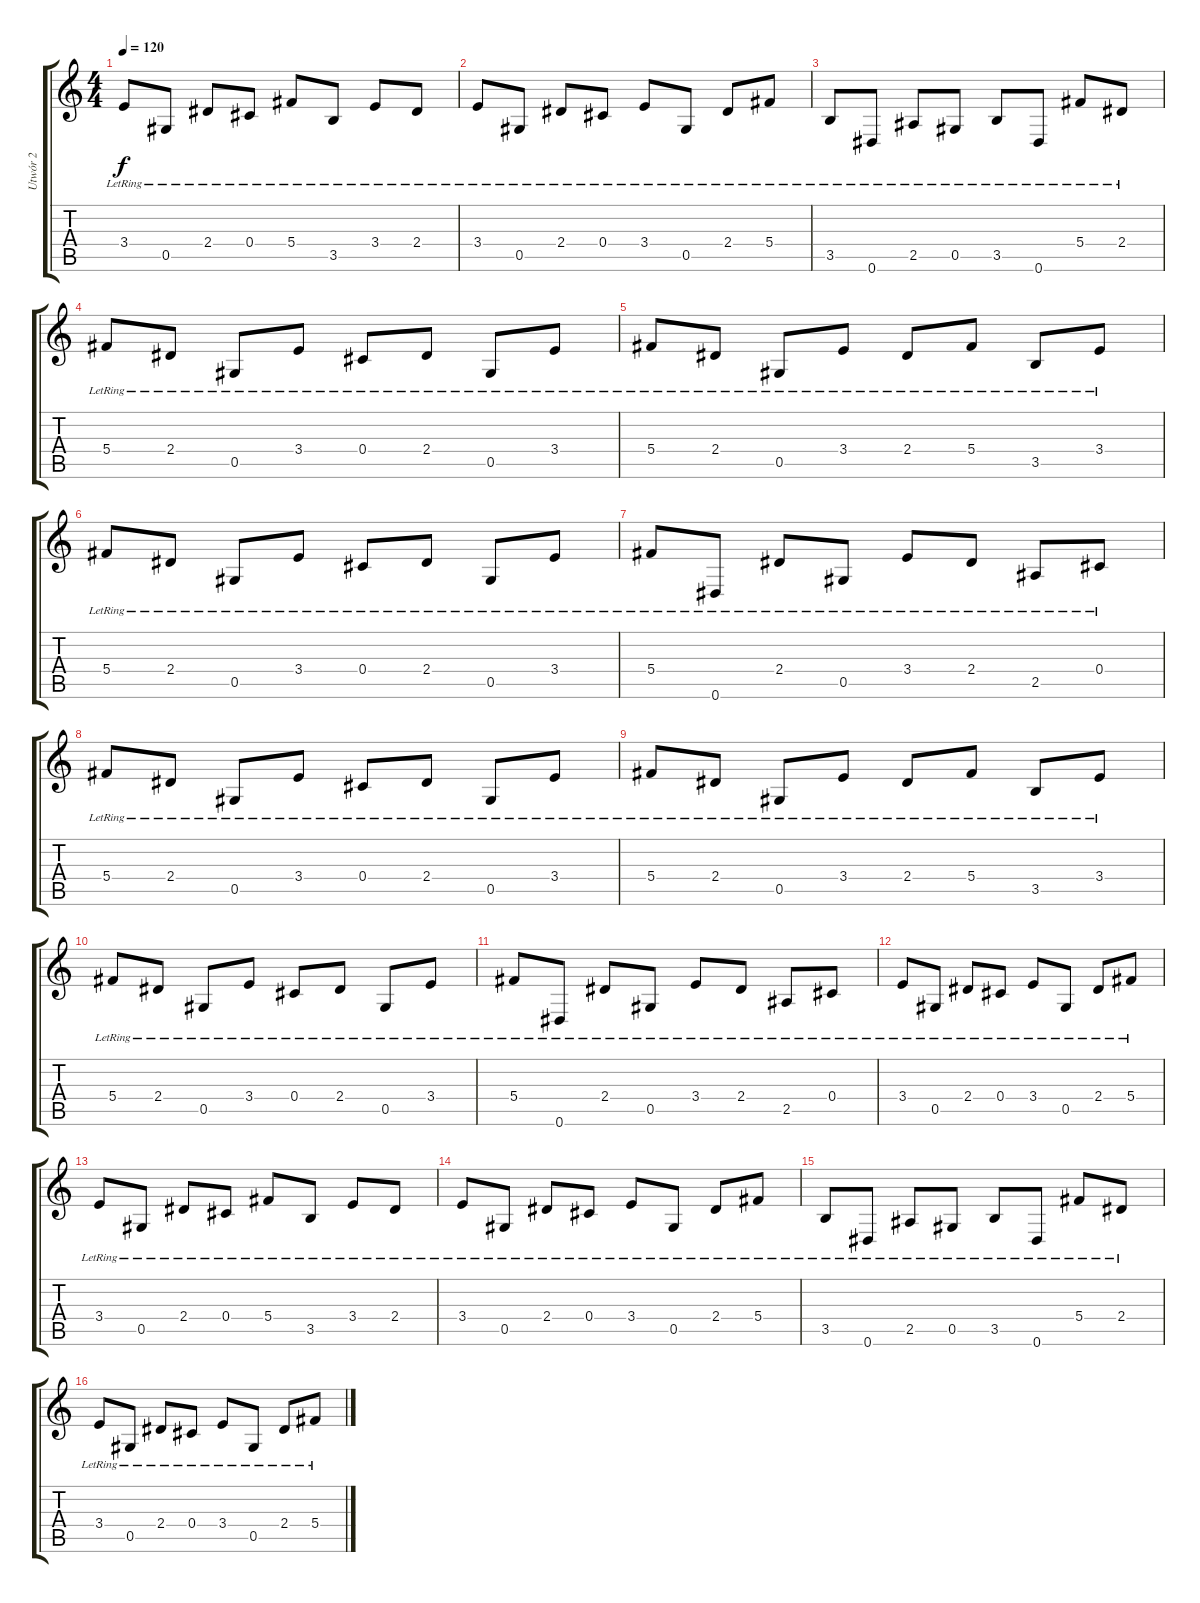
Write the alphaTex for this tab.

\track ("Utwór 2" "Utwór 2") {instrument acousticguitarnylon}
\staff {score tabs}
\tuning (Eb4 Bb3 Gb3 Db3 Ab2 Eb2) {hide}
\ts (4 4)
\tempo 120
\clef g2
\ks c
3.4{lr}.8{dy f} 0.5{lr}.8 2.4{lr}.8 0.4{lr}.8 5.4{lr}.8 3.5{lr}.8 3.4{lr}.8 2.4{lr}.8 |
3.4{lr}.8 0.5{lr}.8 2.4{lr}.8 0.4{lr}.8 3.4{lr}.8 0.5{lr}.8 2.4{lr}.8 5.4{lr}.8 |
3.5{lr}.8 0.6{lr}.8 2.5{lr}.8 0.5{lr}.8 3.5{lr}.8 0.6{lr}.8 5.4{lr}.8 2.4{lr}.8 |
5.4{lr}.8{instrument acousticguitarsteel} 2.4{lr}.8 0.5{lr}.8 3.4{lr}.8 0.4{lr}.8 2.4{lr}.8 0.5{lr}.8 3.4{lr}.8 |
5.4{lr}.8 2.4{lr}.8 0.5{lr}.8 3.4{lr}.8 2.4{lr}.8 5.4{lr}.8 3.5{lr}.8 3.4{lr}.8 |
5.4{lr}.8{instrument acousticguitarsteel} 2.4{lr}.8 0.5{lr}.8 3.4{lr}.8 0.4{lr}.8 2.4{lr}.8 0.5{lr}.8 3.4{lr}.8 |
5.4{lr}.8 0.6{lr}.8 2.4{lr}.8 0.5{lr}.8 3.4{lr}.8 2.4{lr}.8 2.5{lr}.8 0.4{lr}.8 |
5.4{lr}.8{instrument acousticguitarsteel} 2.4{lr}.8 0.5{lr}.8 3.4{lr}.8 0.4{lr}.8 2.4{lr}.8 0.5{lr}.8 3.4{lr}.8 |
5.4{lr}.8 2.4{lr}.8 0.5{lr}.8 3.4{lr}.8 2.4{lr}.8 5.4{lr}.8 3.5{lr}.8 3.4{lr}.8 |
5.4{lr}.8{instrument acousticguitarsteel} 2.4{lr}.8 0.5{lr}.8 3.4{lr}.8 0.4{lr}.8 2.4{lr}.8 0.5{lr}.8 3.4{lr}.8 |
5.4{lr}.8 0.6{lr}.8 2.4{lr}.8 0.5{lr}.8 3.4{lr}.8 2.4{lr}.8 2.5{lr}.8 0.4{lr}.8 |
3.4{lr}.8 0.5{lr}.8 2.4{lr}.8 0.4{lr}.8 3.4{lr}.8 0.5{lr}.8 2.4{lr}.8 5.4{lr}.8 |
3.4{lr}.8 0.5{lr}.8 2.4{lr}.8 0.4{lr}.8 5.4{lr}.8 3.5{lr}.8 3.4{lr}.8 2.4{lr}.8 |
3.4{lr}.8 0.5{lr}.8 2.4{lr}.8 0.4{lr}.8 3.4{lr}.8 0.5{lr}.8 2.4{lr}.8 5.4{lr}.8 |
3.5{lr}.8 0.6{lr}.8 2.5{lr}.8 0.5{lr}.8 3.5{lr}.8 0.6{lr}.8 5.4{lr}.8 2.4{lr}.8 |
3.4{lr}.8 0.5{lr}.8 2.4{lr}.8 0.4{lr}.8 3.4{lr}.8 0.5{lr}.8 2.4{lr}.8 5.4{lr}.8
